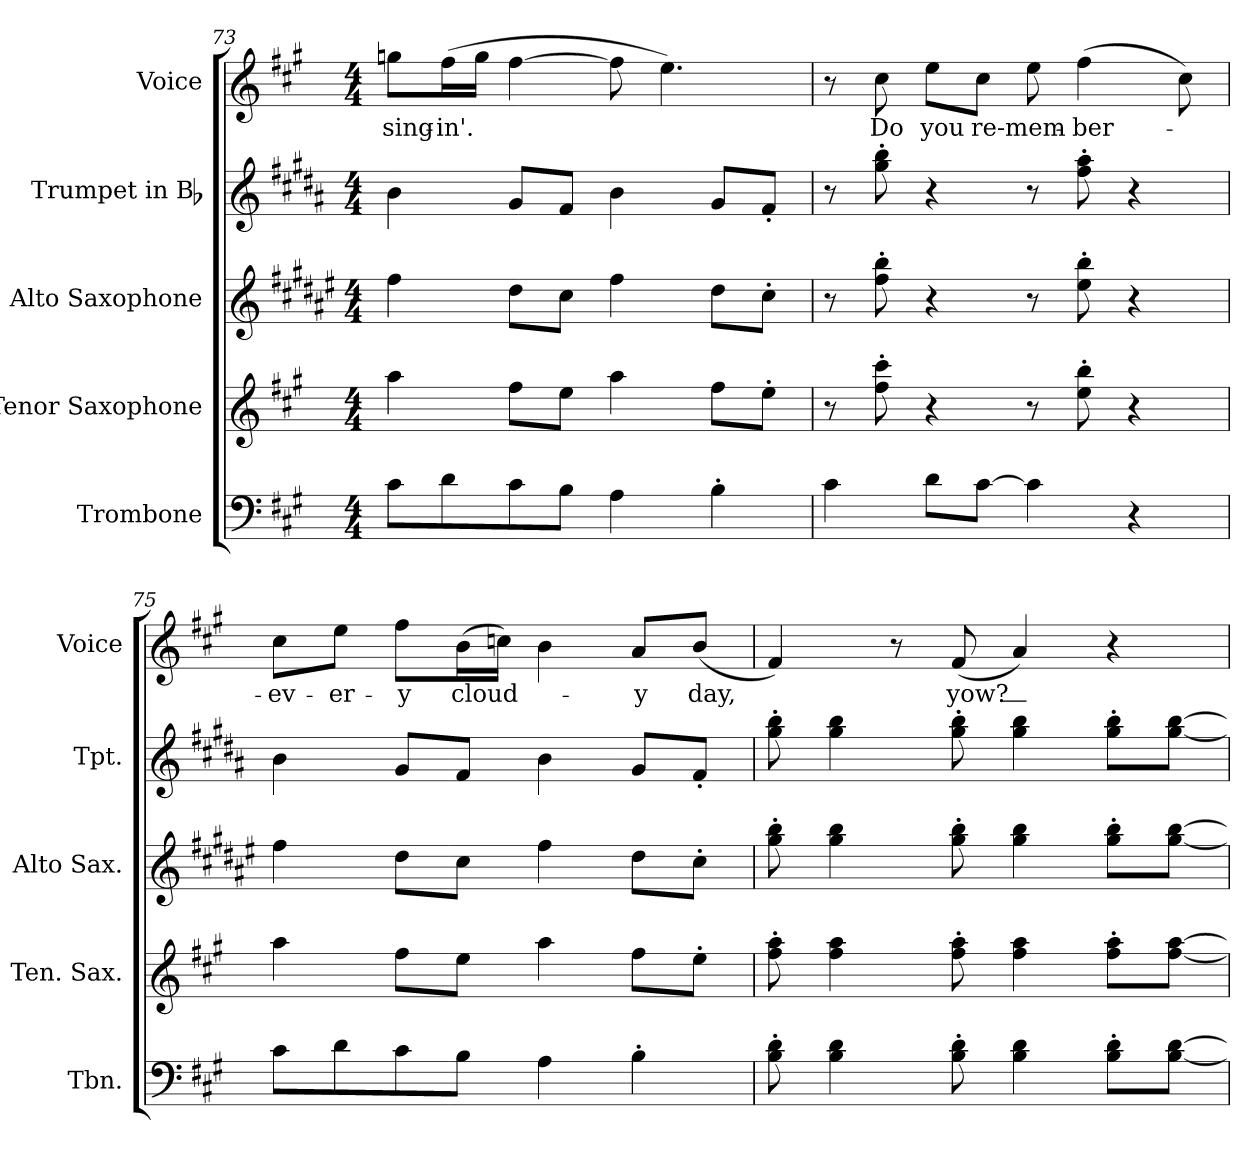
**kern	**kern	**kern	**kern	**kern	**text
*part5	*part4	*part3	*part2	*part1	*part1
*staff5	*staff4	*staff3	*staff2	*staff1	*staff1
*I"Trombone	*I"Tenor Saxophone	*I"Alto Saxophone	*I"Trumpet in Bb	*I"Voice	*
*I'Tbn.	*I'Ten. Sax.	*I'Alto Sax.	*I'Tpt.	*I'Voice	*
*clefF4	*clefG2	*clefG2	*clefG2	*clefG2	*
*	*ITrd8c14	*ITrd5c9	*ITrd1c2	*	*
*k[f#c#g#]	*k[f#c#g#]	*k[f#c#g#]	*k[f#c#g#]	*k[f#c#g#]	*
*A:	*A:	*A:	*A:	*A:	*
*M4/4	*M4/4	*M4/4	*M4/4	*M4/4	*
=73	=73	=73	=73	=73	=73
!	!	!	!	!	!LO:LY:b:color=#000000
8c#i\L	4ai\	4ai\	4ai\	8ggni\L	sing-
!	!	!	!	!	!LO:LY:b:color=#000000
8di\	.	.	.	(16ff#i\L	in'.
.	.	.	.	16ggi\JJ	.
8c#i\	8f#i\L	8f#i\L	8f#i/L	[4ff#i\	.
8Bi\J	8ei\J	8ei\J	8ei/J	.	.
4Ai\	4ai\	4ai\	4ai\	8ff#i\]	.
.	.	.	.	4.eei\)	.
4B'i\	8f#i\L	8f#i\L	8f#i/L	.	.
.	8e'i\J	8e'i\J	8e'i/J	.	.
!!LO:LB:g=z
=74	=74	=74	=74	=74	=74
4c#i\	8r	8r	8r	8r	.
!	!	!	!	!	!LO:LY:b:color=#000000
.	8f#i\' 8cc#i'	8ai\' 8ddi'	8ff#i\' 8aai'	8cc#i\	Do
!	!	!	!	!	!LO:LY:b:color=#000000
8di\L	4r	4r	4r	8eei\L	you
!	!	!	!	!	!LO:LY:b:color=#000000
[8c#i\J	.	.	.	8cc#i\J	re-mem-
4c#i\]	8r	8r	8r	8eei\	.
!	!	!	!	!	!LO:LY:b:color=#000000
.	8ei\' 8bi'	8g#i\' 8ddi'	8eei\' 8gg#i'	(4ff#i\	-ber-
4r	4r	4r	4r	.	.
.	.	.	.	8cc#i\)	.
=75	=75	=75	=75	=75	=75
!	!	!	!	!	!LO:LY:b:color=#000000
8c#i\L	4ai\	4ai\	4ai\	8cc#i\L	ev-
!	!	!	!	!	!LO:LY:b:color=#000000
8di\	.	.	.	8eei\J	er-
!	!	!	!	!	!LO:LY:b:color=#000000
8c#i\	8f#i\L	8f#i\L	8f#i/L	8ff#i\L	y
!	!	!	!	!	!LO:LY:b:color=#000000
8Bi\J	8ei\J	8ei\J	8ei/J	(16bi\L	cloud-
.	.	.	.	16ccni\JJ)	.
4Ai\	4ai\	4ai\	4ai\	4bi\	.
!	!	!	!	!	!LO:LY:b:color=#000000
4B'i\	8f#i\L	8f#i\L	8f#i/L	8ai/L	y
!	!	!	!	!	!LO:LY:b:color=#000000
.	8e'i\J	8e'i\J	8e'i/J	(8bi/J	day,
=76	=76	=76	=76	=76	=76
8Bi\' 8di'	8f#i\' 8ai'	8bi\' 8ddi'	8ff#i\' 8aai'	4f#i/)	.
4Bi\ 4di	4f#i\ 4ai	4bi\ 4ddi	4ff#i\ 4aai	.	.
.	.	.	.	8r	.
!	!	!	!	!	!LO:LY:b:color=#000000
8Bi\' 8di'	8f#i\' 8ai'	8bi\' 8ddi'	8ff#i\' 8aai'	(8f#i/	yow?_
4Bi\ 4di	4f#i\ 4ai	4bi\ 4ddi	4ff#i\ 4aai	4ai/)	.
8Bi\' 8di'L	8f#i\' 8ai'L	8bi\' 8ddi'L	8ff#i\' 8aai'L	4r	.
[8Bi\ [8diJ	[8f#i\ [8aiJ	[8bi\ [8ddiJ	[8ff#i\ [8aaiJ	.	.
=	=	=	=	=	=
*-	*-	*-	*-	*-	*-
